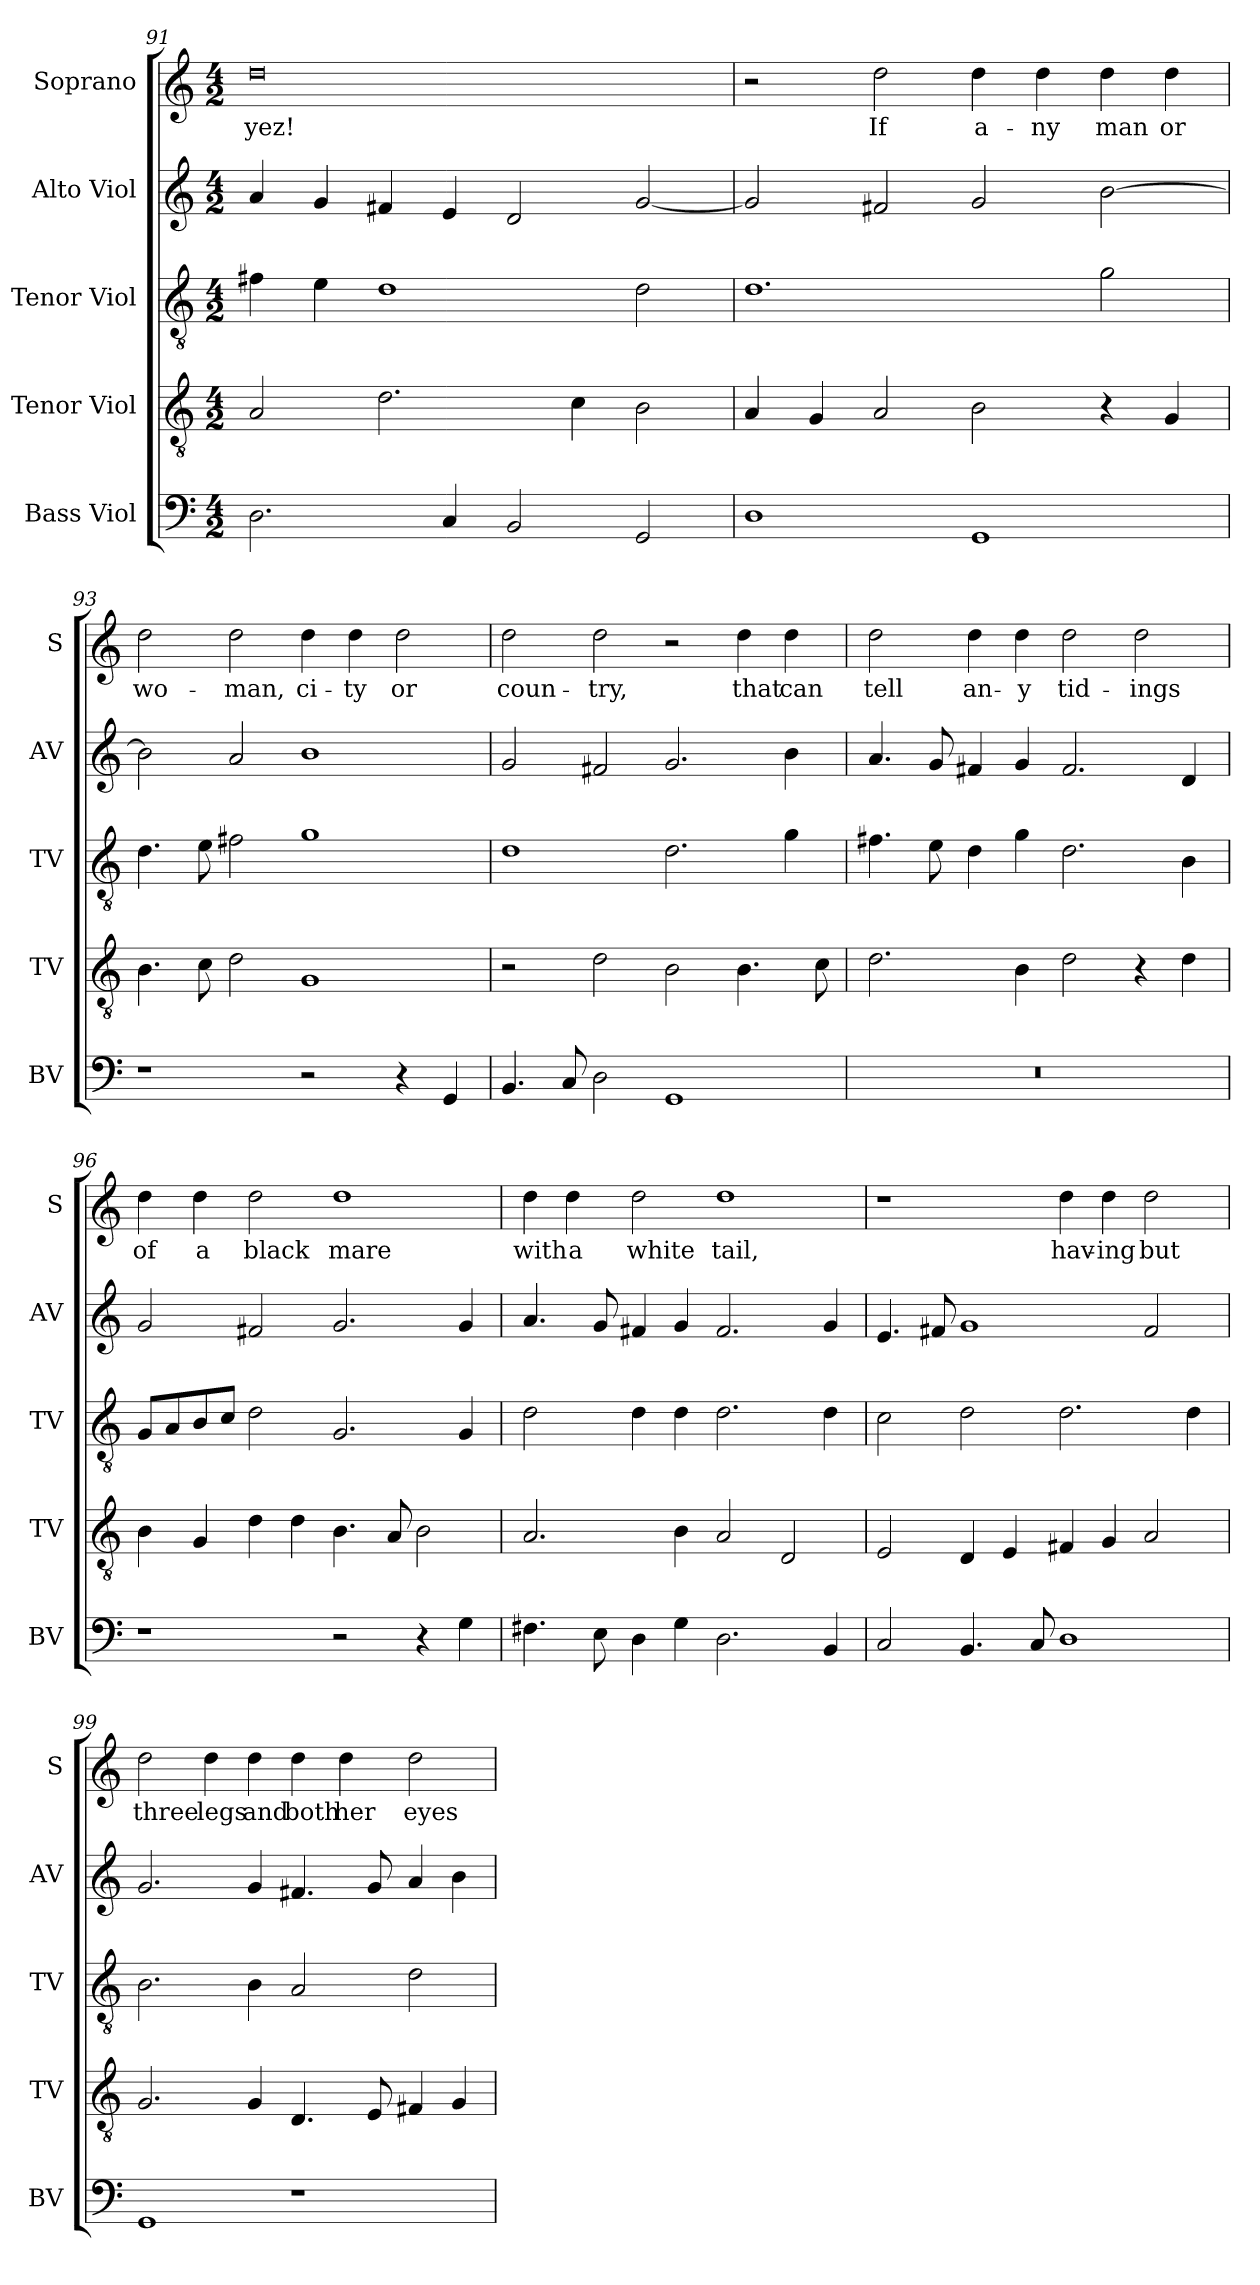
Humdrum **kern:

**kern	**kern	**kern	**kern	**kern	**text
*part5	*part4	*part3	*part2	*part1	*part1
*staff5	*staff4	*staff3	*staff2	*staff1	*staff1
*I"Bass Viol	*I"Tenor Viol	*I"Tenor Viol	*I"Alto Viol	*I"Soprano	*
*I'BV	*I'TV	*I'TV	*I'AV	*I'S	*
*clefF4	*clefGv2	*clefGv2	*clefG2	*clefG2	*
*ITrd7c12	*ITrd7c12	*ITrd7c12	*ITrd7c12	*	*
*k[]	*k[]	*k[]	*k[]	*k[]	*
*C:	*C:	*C:	*C:	*C:	*
*M4/2	*M4/2	*M4/2	*M4/2	*M4/2	*
=91	=91	=91	=91	=91	=91
!	!	!	!	!	!LO:LY:b
2.DD\	2AA/	4F#X\	4A/	0dd	yez!
.	.	4E\	4G/	.	.
.	2.D\	1D	4F#X/	.	.
4CC/	.	.	4E/	.	.
2BBB/	.	.	2D/	.	.
.	4C\	.	.	.	.
2GGG/	2BB\	2D\	[2G/	.	.
!!LO:LB:g=z
=92	=92	=92	=92	=92	=92
1DD	4AA/	1.D	2G/]	2r	.
.	4GG/	.	.	.	.
!	!	!	!	!	!LO:LY:b
.	2AA/	.	2F#X/	2dd\	If
!	!	!	!	!	!LO:LY:b
1GGG	2BB\	.	2G/	4dd\	a-
!	!	!	!	!	!LO:LY:b
.	.	.	.	4dd\	-ny
!	!	!	!	!	!LO:LY:b
.	4r	2G\	[2B\	4dd\	man
!	!	!	!	!	!LO:LY:b
.	4GG/	.	.	4dd\	or
=93	=93	=93	=93	=93	=93
!	!	!	!	!	!LO:LY:b
1r	4.BB\	4.D\	2B\]	2dd\	wo-
.	8C\	8E\	.	.	.
!	!	!	!	!	!LO:LY:b
.	2D\	2F#X\	2A/	2dd\	-man,
!	!	!	!	!	!LO:LY:b
2r	1GG	1G	1B	4dd\	ci-
!	!	!	!	!	!LO:LY:b
.	.	.	.	4dd\	-ty
!	!	!	!	!	!LO:LY:b
4r	.	.	.	2dd\	or
4GGG/	.	.	.	.	.
=94	=94	=94	=94	=94	=94
!	!	!	!	!	!LO:LY:b
4.BBB/	2r	1D	2G/	2dd\	coun-
8CC/	.	.	.	.	.
!	!	!	!	!	!LO:LY:b
2DD\	2D\	.	2F#X/	2dd\	-try,
1GGG	2BB\	2.D\	2.G/	2r	.
!	!	!	!	!	!LO:LY:b
.	4.BB\	.	.	4dd\	that
!	!	!	!	!	!LO:LY:b
.	.	4G\	4B\	4dd\	can
.	8C\	.	.	.	.
!!LO:LB:g=z
=95	=95	=95	=95	=95	=95
!	!	!	!	!	!LO:LY:b
0r	2.D\	4.F#X\	4.A/	2dd\	tell
.	.	8E\	8G/	.	.
!	!	!	!	!	!LO:LY:b
.	.	4D\	4F#X/	4dd\	an-
!	!	!	!	!	!LO:LY:b
.	4BB\	4G\	4G/	4dd\	-y
!	!	!	!	!	!LO:LY:b
.	2D\	2.D\	2.F#/	2dd\	tid-
!	!	!	!	!	!LO:LY:b
.	4r	.	.	2dd\	-ings
.	4D\	4BB\	4D/	.	.
=96	=96	=96	=96	=96	=96
!	!	!	!	!	!LO:LY:b
1r	4BB\	8GG/L	2G/	4dd\	of
.	.	8AA/	.	.	.
!	!	!	!	!	!LO:LY:b
.	4GG/	8BB/	.	4dd\	a
.	.	8C/J	.	.	.
!	!	!	!	!	!LO:LY:b
.	4D\	2D\	2F#X/	2dd\	black
.	4D\	.	.	.	.
!	!	!	!	!	!LO:LY:b
2r	4.BB\	2.GG/	2.G/	1dd	mare
.	8AA/	.	.	.	.
4r	2BB\	.	.	.	.
4GG\	.	4GG/	4G/	.	.
=97	=97	=97	=97	=97	=97
!	!	!	!	!	!LO:LY:b
4.FF#X\	2.AA/	2D\	4.A/	4dd\	with
!	!	!	!	!	!LO:LY:b
.	.	.	.	4dd\	a
8EE\	.	.	8G/	.	.
!	!	!	!	!	!LO:LY:b
4DD\	.	4D\	4F#X/	2dd\	white
4GG\	4BB\	4D\	4G/	.	.
!	!	!	!	!	!LO:LY:b
2.DD\	2AA/	2.D\	2.F#/	1dd	tail,
.	2DD/	.	.	.	.
4BBB/	.	4D\	4G/	.	.
!!LO:PB:g=z
=98	=98	=98	=98	=98	=98
2CC/	2EE/	2C\	4.E/	1r	.
.	.	.	8F#X/	.	.
4.BBB/	4DD/	2D\	1G	.	.
.	4EE/	.	.	.	.
8CC/	.	.	.	.	.
!	!	!	!	!	!LO:LY:b
1DD	4FF#X/	2.D\	.	4dd\	hav-
!	!	!	!	!	!LO:LY:b
.	4GG/	.	.	4dd\	-ing
!	!	!	!	!	!LO:LY:b
.	2AA/	.	2F#/	2dd\	but
.	.	4D\	.	.	.
=99	=99	=99	=99	=99	=99
!	!	!	!	!	!LO:LY:b
1GGG	2.GG/	2.BB\	2.G/	2dd\	three
!	!	!	!	!	!LO:LY:b
.	.	.	.	4dd\	legs
!	!	!	!	!	!LO:LY:b
.	4GG/	4BB\	4G/	4dd\	and
!	!	!	!	!	!LO:LY:b
1r	4.DD/	2AA/	4.F#X/	4dd\	both
!	!	!	!	!	!LO:LY:b
.	.	.	.	4dd\	her
.	8EE/	.	8G/	.	.
!	!	!	!	!	!LO:LY:b
.	4FF#X/	2D\	4A/	2dd\	eyes
.	4GG/	.	4B\	.	.
=	=	=	=	=	=
*-	*-	*-	*-	*-	*-
